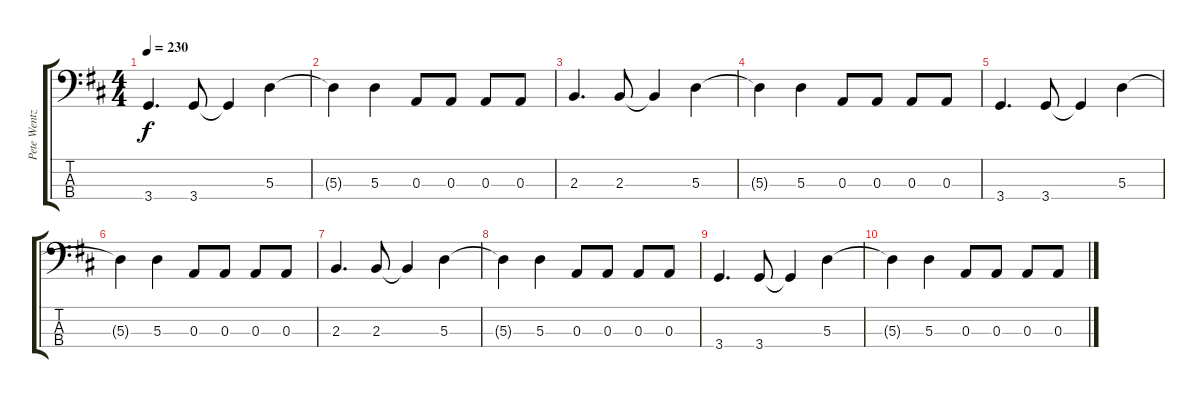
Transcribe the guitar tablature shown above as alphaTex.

\track ("Pete Wentz" "Pete Wentz") {instrument electricbasspick}
\staff {score tabs}
\tuning (G2 D2 A1 E1) {hide}
\ts (4 4)
\tempo 230
\clef f4
\ks d
3.4.4{d dy f} 3.4.8 3.4{t}.4 5.3.4 |
5.3{t}.4 5.3.4 0.3.8 0.3.8 0.3.8 0.3.8 |
2.3.4{d} 2.3.8 2.3{t}.4 5.3.4 |
5.3{t}.4 5.3.4 0.3.8 0.3.8 0.3.8 0.3.8 |
3.4.4{d} 3.4.8 3.4{t}.4 5.3.4 |
5.3{t}.4 5.3.4 0.3.8 0.3.8 0.3.8 0.3.8 |
2.3.4{d} 2.3.8 2.3{t}.4 5.3.4 |
5.3{t}.4 5.3.4 0.3.8 0.3.8 0.3.8 0.3.8 |
3.4.4{d} 3.4.8 3.4{t}.4 5.3.4 |
5.3{t}.4 5.3.4 0.3.8 0.3.8 0.3.8 0.3.8
